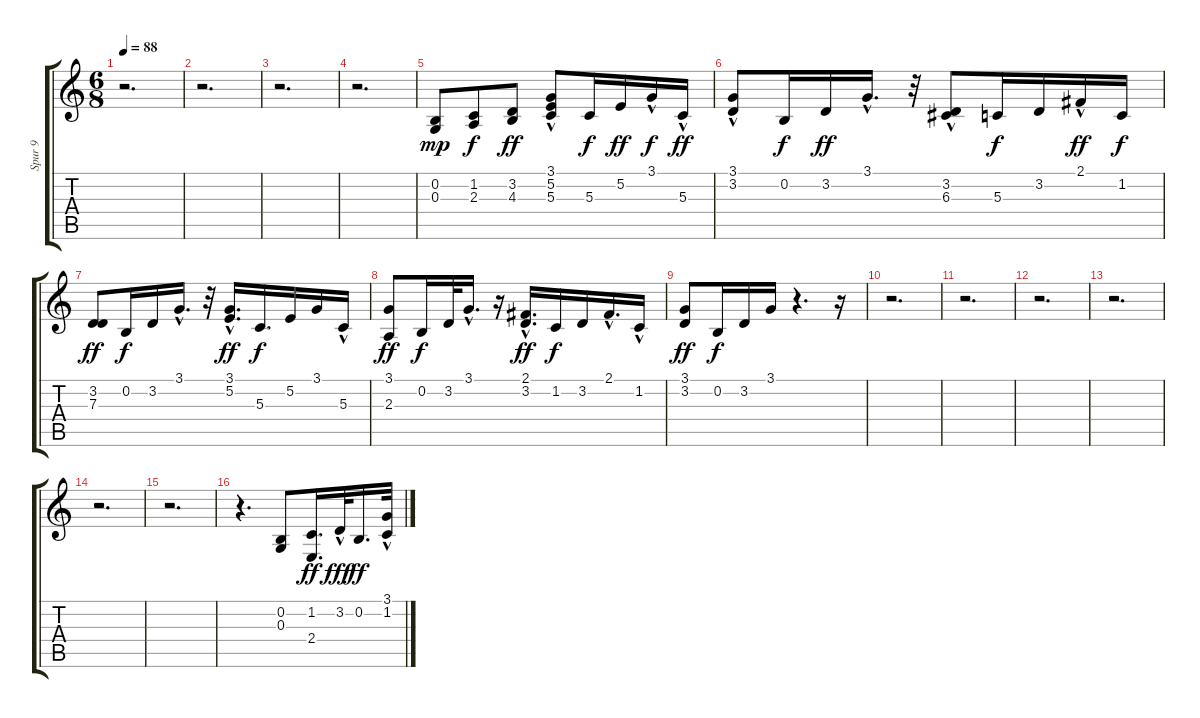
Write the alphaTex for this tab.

\track ("Spur 9" "Spur 9") {instrument accordion}
\staff {score tabs}
\tuning (E4 B3 G3 D3 A2 E2) {hide}
\ts (6 8)
\tempo 88
\clef g2
\ks c
r.2{d dy ff} |
r.2{d} |
r.2{d} |
r.2{d} |
(0.2 0.3).8{dy mp} (1.2 2.3).8{dy f} (3.2 4.3).8{dy ff} (3.1{hac} 5.2 5.3).8 5.3.16{dy f} 5.2.16{dy ff} 3.1{hac}.16{dy f} 5.3{hac}.16{dy ff} |
(3.1{hac} 3.2).8 0.2.16{dy f} 3.2.16{dy ff} 3.1{hac}.16{d} r.32 (3.2 6.3{hac}).8 5.3.16{dy f} 3.2.16 2.1{hac}.16{dy ff} 1.2.16{dy f} |
(3.2 7.3).8{dy ff} 0.2.16{dy f} 3.2.16 3.1{hac}.16{d} r.32 (3.1{hac} 5.2).16{d dy ff} 5.3.16{d dy f} 5.2.16 3.1.16 5.3{hac}.16 |
(3.1 2.3).8{dy ff} 0.2.16{dy f} 3.2.32 3.1{hac}.16{d} r.16 (2.1{hac} 3.2).16{d dy ff} 1.2.16{dy f} 3.2.16 2.1{hac}.16{d} 1.2{hac}.16 |
(3.1 3.2).8{dy ff} 0.2.16{dy f} 3.2.16 3.1.16 r.4{d} r.16 |
r.2{d} |
r.2{d} |
r.2{d} |
r.2{d} |
r.2{d} |
r.2{d} |
r.4{d} (0.2 0.3).8 (1.2 2.4).16{d dy ff} 3.2{hac}.32{dy fff} 0.2.16{d dy ff} (3.1{hac} 1.2).32
